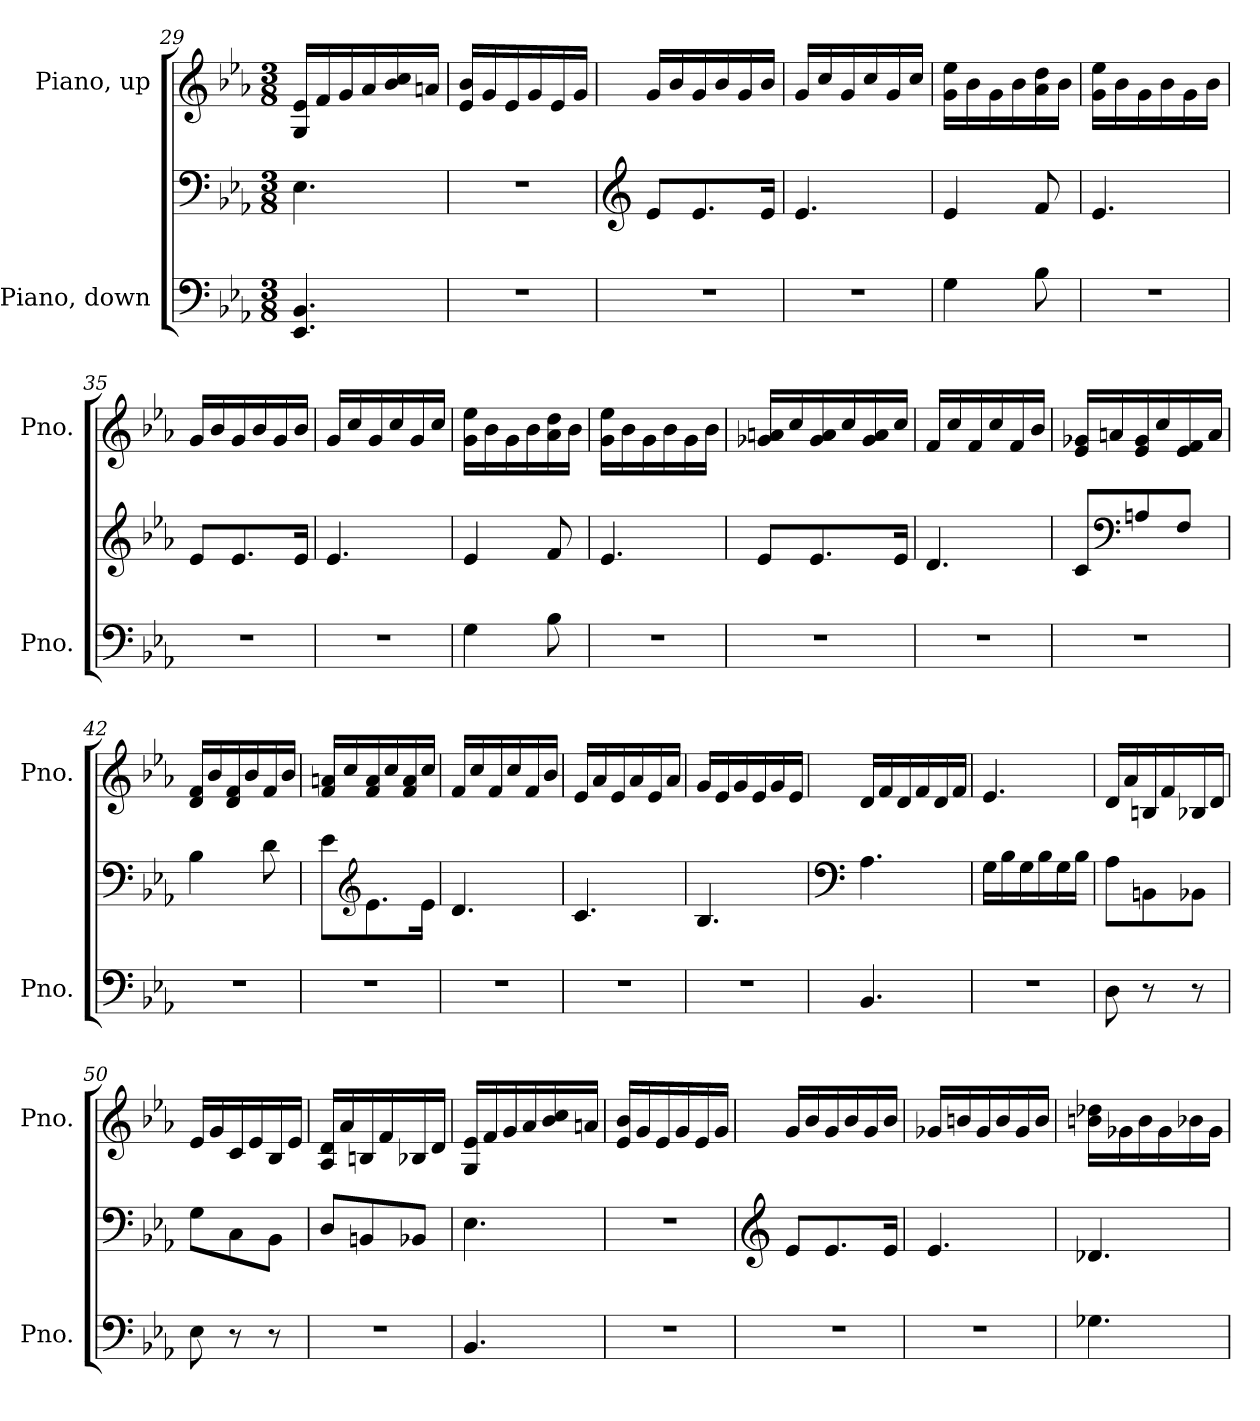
**kern	**kern	**kern
*part2	*part2	*part1
*staff3	*staff2	*staff1
*I"Piano, down	*	*I"Piano, up
*I'Pno.	*	*I'Pno.
*clefF4	*clefF4	*clefG2
*k[b-e-a-]	*k[b-e-a-]	*k[b-e-a-]
*M3/8	*M3/8	*M3/8
=29	=29	=29
4.EE-/ 4.BB-/	4.E-\	16G/ 16e-/LL
.	.	16f/
.	.	16g/
.	.	16a-/
.	.	16b-/ 16cc/
.	.	16an/JJ
!!LO:LB:g=z
=30	=30	=30
4.r	4.r	16e-/ 16b-/LL
.	.	16g/
.	.	16e-/
.	.	16g/
.	.	16e-/
.	.	16g/JJ
=31	=31	=31
*	*clefG2	*
4.r	8e-/L	16g/LL
.	.	16b-/
.	8.e-/	16g/
.	.	16b-/
.	.	16g/
.	16e-/Jk	16b-/JJ
=32	=32	=32
4.r	4.e-/	16g/LL
.	.	16cc/
.	.	16g/
.	.	16cc/
.	.	16g/
.	.	16cc/JJ
=33	=33	=33
4G\	4e-/	16g\ 16ee-\LL
.	.	16b-\
.	.	16g\
.	.	16b-\
8B-\	8f/	16a-\ 16dd\
.	.	16b-\JJ
=34	=34	=34
4.r	4.e-/	16g\ 16ee-\LL
.	.	16b-\
.	.	16g\
.	.	16b-\
.	.	16g\
.	.	16b-\JJ
=35	=35	=35
4.r	8e-/L	16g/LL
.	.	16b-/
.	8.e-/	16g/
.	.	16b-/
.	.	16g/
.	16e-/Jk	16b-/JJ
!!LO:LB:g=z
=36	=36	=36
4.r	4.e-/	16g/LL
.	.	16cc/
.	.	16g/
.	.	16cc/
.	.	16g/
.	.	16cc/JJ
=37	=37	=37
4G\	4e-/	16g\ 16ee-\LL
.	.	16b-\
.	.	16g\
.	.	16b-\
8B-\	8f/	16a-\ 16dd\
.	.	16b-\JJ
=38	=38	=38
4.r	4.e-/	16g\ 16ee-\LL
.	.	16b-\
.	.	16g\
.	.	16b-\
.	.	16g\
.	.	16b-\JJ
=39	=39	=39
4.r	8e-/L	16g-X/ 16an/LL
.	.	16cc/
.	8.e-/	16g-/ 16a/
.	.	16cc/
.	.	16g-/ 16a/
.	16e-/Jk	16cc/JJ
=40	=40	=40
4.r	4.d/	16f/LL
.	.	16cc/
.	.	16f/
.	.	16cc/
.	.	16f/
.	.	16b-/JJ
!!LO:PB:g=z
=41	=41	=41
4.r	8c/L	16e-/ 16g-X/LL
.	.	16an/
*	*clefF4	*
.	8An/	16e-/ 16g-/
.	.	16cc/
.	8F/J	16e-/ 16f/
.	.	16a/JJ
=42	=42	=42
4.r	4B-\	16d/ 16f/LL
.	.	16b-/
.	.	16d/ 16f/
.	.	16b-/
.	8d\	16f/
.	.	16b-/JJ
=43	=43	=43
4.r	8e-\L	16f/ 16an/LL
.	.	16cc/
*	*clefG2	*
.	8.e-\	16f/ 16a/
.	.	16cc/
.	.	16f/ 16a/
.	16e-\Jk	16cc/JJ
=44	=44	=44
4.r	4.d/	16f/LL
.	.	16cc/
.	.	16f/
.	.	16cc/
.	.	16f/
.	.	16b-/JJ
=45	=45	=45
4.r	4.c/	16e-/LL
.	.	16a-/
.	.	16e-/
.	.	16a-/
.	.	16e-/
.	.	16a-/JJ
!!LO:LB:g=z
=46	=46	=46
4.r	4.B-/	16g/LL
.	.	16e-/
.	.	16g/
.	.	16e-/
.	.	16g/
.	.	16e-/JJ
=47	=47	=47
*	*clefF4	*
4.BB-/	4.A-\	16d/LL
.	.	16f/
.	.	16d/
.	.	16f/
.	.	16d/
.	.	16f/JJ
=48	=48	=48
4.r	16G\LL	4.e-/
.	16B-\	.
.	16G\	.
.	16B-\	.
.	16G\	.
.	16B-\JJ	.
=49	=49	=49
8D\	8A-\L	16d/LL
.	.	16a-/
8r	8BBn\	16Bn/
.	.	16f/
8r	8BB-X\J	16B-X/
.	.	16d/JJ
=50	=50	=50
8E-\	8G\L	16e-/LL
.	.	16g/
8r	8C\	16c/
.	.	16e-/
8r	8BB-\J	16B-/
.	.	16e-/JJ
!!LO:LB:g=z
=51	=51	=51
4.r	8D/L	16A-/ 16d/LL
.	.	16a-/
.	8BBn/	16Bn/
.	.	16f/
.	8BB-X/J	16B-X/
.	.	16d/JJ
=52	=52	=52
4.BB-/	4.E-\	16G/ 16e-/LL
.	.	16f/
.	.	16g/
.	.	16a-/
.	.	16b-/ 16cc/
.	.	16an/JJ
=53	=53	=53
4.r	4.r	16e-/ 16b-/LL
.	.	16g/
.	.	16e-/
.	.	16g/
.	.	16e-/
.	.	16g/JJ
=54	=54	=54
*	*clefG2	*
4.r	8e-/L	16g/LL
.	.	16b-/
.	8.e-/	16g/
.	.	16b-/
.	.	16g/
.	16e-/Jk	16b-/JJ
=55	=55	=55
4.r	4.e-/	16g-X/LL
.	.	16bn/
.	.	16g-/
.	.	16b/
.	.	16g-/
.	.	16b/JJ
!!LO:LB:g=z
=56	=56	=56
4.G-X\	4.d-X/	16bn\ 16dd-X\LL
.	.	16g-X\
.	.	16b\
.	.	16g-\
.	.	16b-X\
.	.	16g-\JJ
=	=	=
*-	*-	*-
